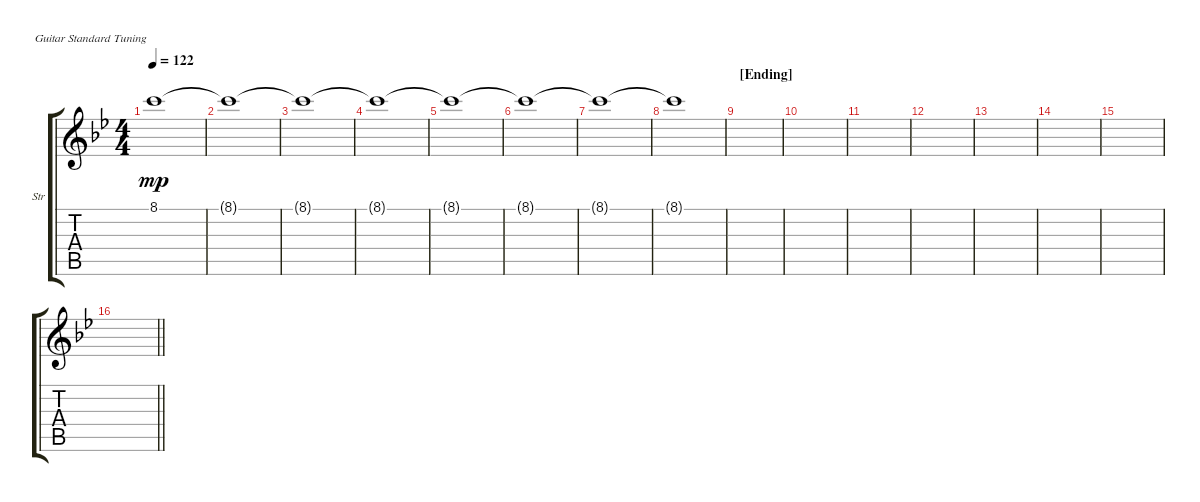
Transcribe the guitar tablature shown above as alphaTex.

\defaultSystemsLayout 4
\bracketExtendMode groupsimilarinstruments
\firstSystemTrackNameOrientation horizontal
\otherSystemsTrackNameOrientation horizontal
\track ("Strings" "Str") {instrument electricguitarclean}
\staff {score tabs}
\tuning (E4 B3 G3 D3 A2 E2)
\ts (4 4)
\tempo 122
\clef g2
\scale
0.333333
\ks bb
8.1{t}.1{dy mp} |
\scale
0.333333 8.1{t}.1 |
\scale
0.333333 8.1{t}.1 |
\scale
0.333333 8.1{t}.1 |
\scale
0.333333 8.1{t}.1 |
\scale
0.333333 8.1{t}.1 |
\scale
0.333333 8.1{t}.1 |
\scale
0.333333 8.1{t}.1 |
\section ("" "[Ending]")
\scale
0.333333 |
\scale
0.333333 |
\scale
0.333333 |
\scale
0.333333 |
\scale
0.333333 |
\scale
0.333333 |
\scale
0.333333 |
\scale
0.333333
\barLineRight lightlight
